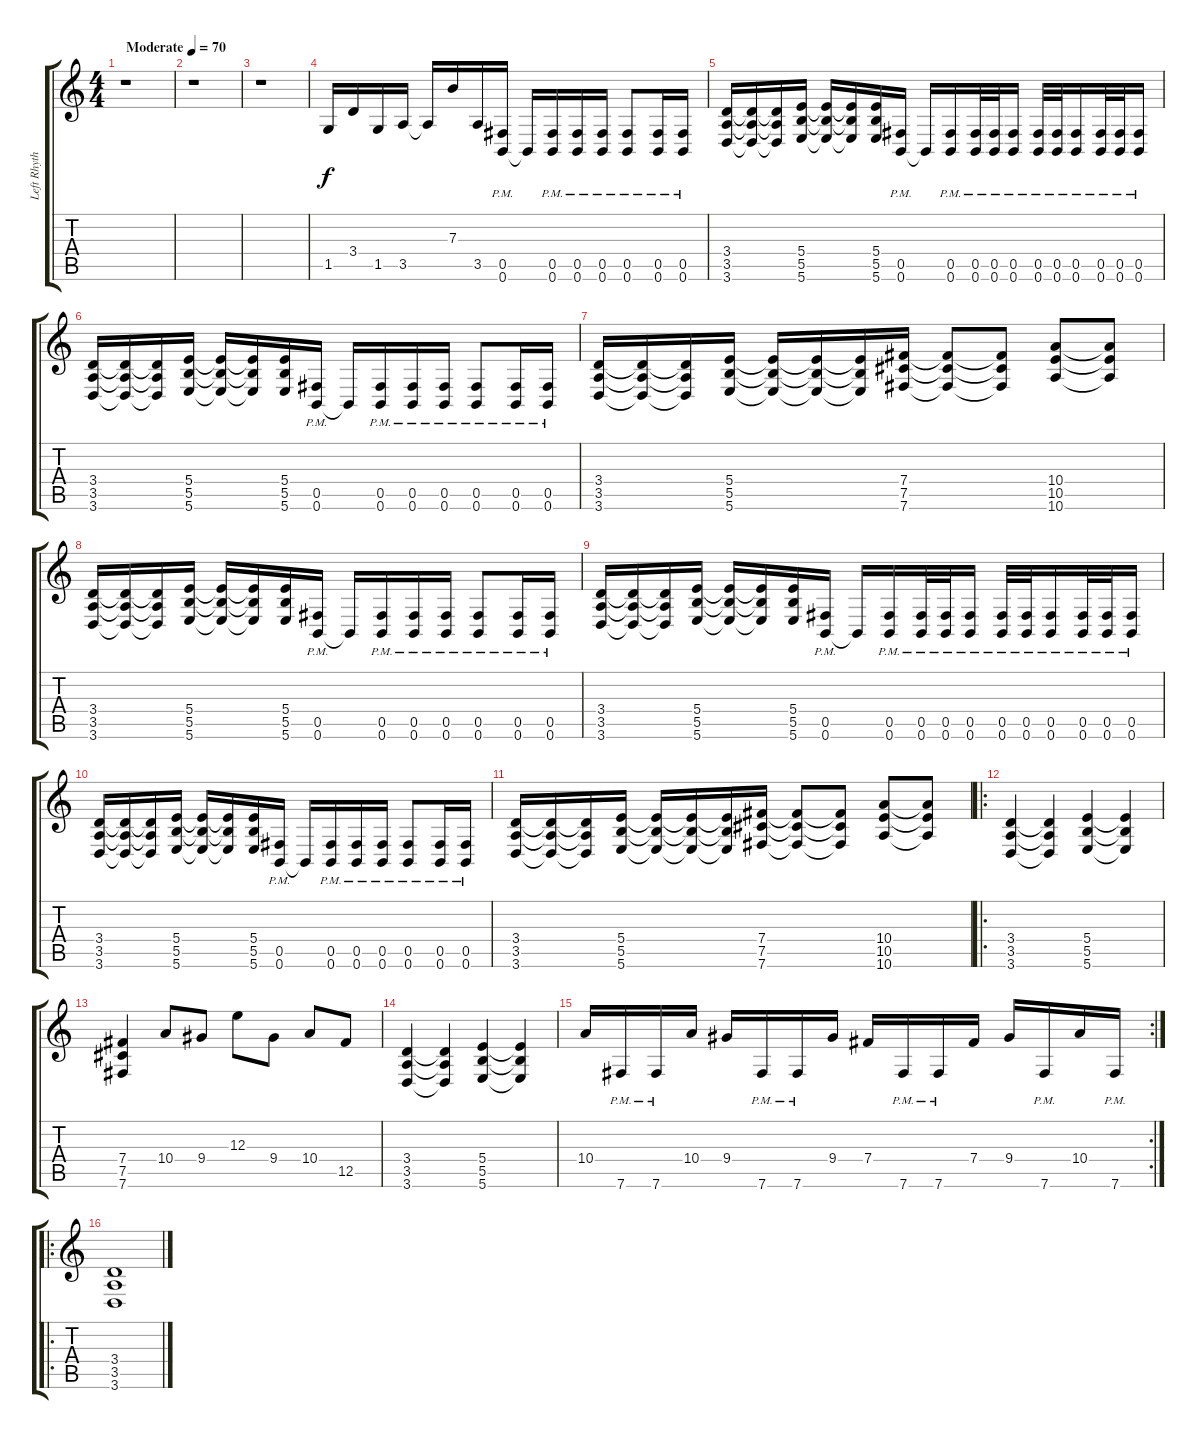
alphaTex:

\track ("Left Rhythm Guitar" "Left Rhyth") {instrument distortionguitar}
\staff {score tabs}
\tuning (Db4 Ab3 E3 B2 Gb2 B1) {hide}
\ts (4 4)
\tempo (70 "Moderate")
\clef g2
\ks c
r.1{dy f instrument distortionguitar} |
r.1 |
r.1 |
1.5.16 3.4.16 1.5.16 3.5.16 3.5{t}.16 7.3.16 3.5.16 (0.5 0.6{pm}).16 0.6{t}.16 (0.5 0.6{pm}).16 (0.5 0.6{pm}).16 (0.5 0.6{pm}).16 (0.5 0.6{pm}).8 (0.5 0.6{pm}).16 (0.5 0.6{pm}).16 |
(3.4 3.5 3.6).16 (3.4{t} 3.5{t} 3.6{t}).16 (3.4{t} 3.5{t} 3.6{t}).16 (5.4 5.5 5.6).16 (5.4{t} 5.5{t} 5.6{t}).16 (5.4{t} 5.5{t} 5.6{t}).16 (5.4 5.5 5.6).16 (0.5 0.6{pm}).16 0.6{t}.16 (0.5 0.6{pm}).16 (0.5 0.6{pm}).32 (0.5 0.6{pm}).32 (0.5 0.6{pm}).16 (0.5 0.6{pm}).32 (0.5 0.6{pm}).32 (0.5 0.6{pm}).16 (0.5 0.6{pm}).32 (0.5 0.6{pm}).32 (0.5 0.6{pm}).16 |
(3.4 3.5 3.6).16 (3.4{t} 3.5{t} 3.6{t}).16 (3.4{t} 3.5{t} 3.6{t}).16 (5.4 5.5 5.6).16 (5.4{t} 5.5{t} 5.6{t}).16 (5.4{t} 5.5{t} 5.6{t}).16 (5.4 5.5 5.6).16 (0.5 0.6{pm}).16 0.6{t}.16 (0.5 0.6{pm}).16 (0.5 0.6{pm}).16 (0.5 0.6{pm}).16 (0.5 0.6{pm}).8 (0.5 0.6{pm}).16 (0.5 0.6{pm}).16 |
(3.4 3.5 3.6).16 (3.4{t} 3.5{t} 3.6{t}).16 (3.4{t} 3.5{t} 3.6{t}).16 (5.4 5.5 5.6).16 (5.4{t} 5.5{t} 5.6{t}).16 (5.4{t} 5.5{t} 5.6{t}).16 (5.4{t} 5.5{t} 5.6{t}).16 (7.4 7.5 7.6).16 (7.4{t} 7.5{t} 7.6{t}).8 (7.4{t} 7.5{t} 7.6{t}).8 (10.4 10.5 10.6).8 (10.4{t} 10.5{t} 10.6{t}).8 |
(3.4 3.5 3.6).16 (3.4{t} 3.5{t} 3.6{t}).16 (3.4{t} 3.5{t} 3.6{t}).16 (5.4 5.5 5.6).16 (5.4{t} 5.5{t} 5.6{t}).16 (5.4{t} 5.5{t} 5.6{t}).16 (5.4 5.5 5.6).16 (0.5 0.6{pm}).16 0.6{t}.16 (0.5 0.6{pm}).16 (0.5 0.6{pm}).16 (0.5 0.6{pm}).16 (0.5 0.6{pm}).8 (0.5 0.6{pm}).16 (0.5 0.6{pm}).16 |
(3.4 3.5 3.6).16 (3.4{t} 3.5{t} 3.6{t}).16 (3.4{t} 3.5{t} 3.6{t}).16 (5.4 5.5 5.6).16 (5.4{t} 5.5{t} 5.6{t}).16 (5.4{t} 5.5{t} 5.6{t}).16 (5.4 5.5 5.6).16 (0.5 0.6{pm}).16 0.6{t}.16 (0.5 0.6{pm}).16 (0.5 0.6{pm}).32 (0.5 0.6{pm}).32 (0.5 0.6{pm}).16 (0.5 0.6{pm}).32 (0.5 0.6{pm}).32 (0.5 0.6{pm}).16 (0.5 0.6{pm}).32 (0.5 0.6{pm}).32 (0.5 0.6{pm}).16 |
(3.4 3.5 3.6).16 (3.4{t} 3.5{t} 3.6{t}).16 (3.4{t} 3.5{t} 3.6{t}).16 (5.4 5.5 5.6).16 (5.4{t} 5.5{t} 5.6{t}).16 (5.4{t} 5.5{t} 5.6{t}).16 (5.4 5.5 5.6).16 (0.5 0.6{pm}).16 0.6{t}.16 (0.5 0.6{pm}).16 (0.5 0.6{pm}).16 (0.5 0.6{pm}).16 (0.5 0.6{pm}).8 (0.5 0.6{pm}).16 (0.5 0.6{pm}).16 |
(3.4 3.5 3.6).16 (3.4{t} 3.5{t} 3.6{t}).16 (3.4{t} 3.5{t} 3.6{t}).16 (5.4 5.5 5.6).16 (5.4{t} 5.5{t} 5.6{t}).16 (5.4{t} 5.5{t} 5.6{t}).16 (5.4{t} 5.5{t} 5.6{t}).16 (7.4 7.5 7.6).16 (7.4{t} 7.5{t} 7.6{t}).8 (7.4{t} 7.5{t} 7.6{t}).8 (10.4 10.5 10.6).8 (10.4{t} 10.5{t} 10.6{t}).8 |
\ro
(3.4 3.5 3.6).4 (3.4{t} 3.5{t} 3.6{t}).4 (5.4 5.5 5.6).4 (5.4{t} 5.5{t} 5.6{t}).4 |
(7.4 7.5 7.6).4 10.4.8 9.4.8 12.3.8 9.4.8 10.4.8 12.5.8 |
(3.4 3.5 3.6).4 (3.4{t} 3.5{t} 3.6{t}).4 (5.4 5.5 5.6).4 (5.4{t} 5.5{t} 5.6{t}).4 |
\rc 2
10.4.16 7.6{pm}.16 7.6{pm}.16 10.4.16 9.4.16 7.6{pm}.16 7.6{pm}.16 9.4.16 7.4.16 7.6{pm}.16 7.6{pm}.16 7.4.16 9.4.16 7.6{pm}.16 10.4.16 7.6{pm}.16 |
\ro
(3.4 3.5 3.6).1
